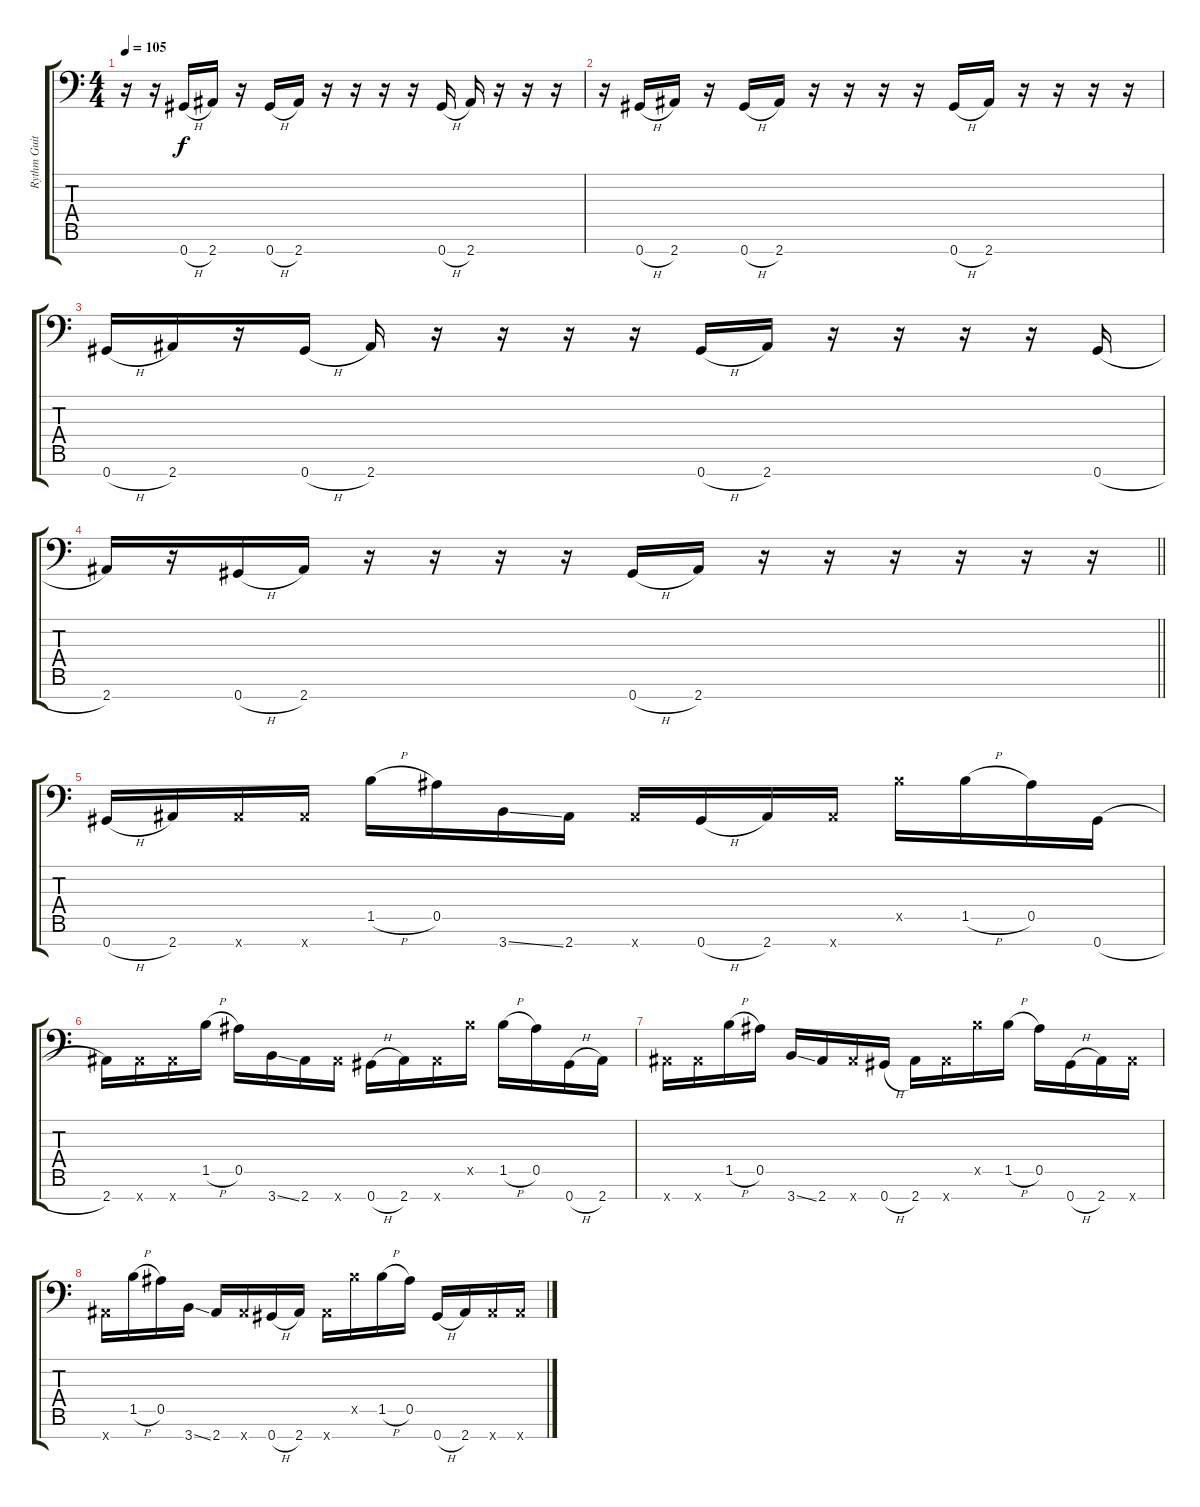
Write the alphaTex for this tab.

\track ("Rythm Guitar #2" "Rythm Guit") {instrument distortionguitar}
\staff {score tabs}
\tuning (Eb4 Bb3 F3 Eb3 Bb2 F2 Ab1) {hide}
\ts (4 4)
\tempo 105
\clef f4
\ks c
r.16{dy f} r.16 0.7{h}.16 2.7.16 r.16 0.7{h}.16 2.7.16 r.16 r.16 r.16 r.16 0.7{h}.16 2.7.16 r.16 r.16 r.16 |
r.16 0.7{h}.16 2.7.16 r.16 0.7{h}.16 2.7.16 r.16 r.16 r.16 r.16 0.7{h}.16 2.7.16 r.16 r.16 r.16 r.16 |
0.7{h}.16 2.7.16 r.16 0.7{h}.16 2.7.16 r.16 r.16 r.16 r.16 0.7{h}.16 2.7.16 r.16 r.16 r.16 r.16 0.7{h}.16 |
\barLineRight lightlight
2.7.16 r.16 0.7{h}.16 2.7.16 r.16 r.16 r.16 r.16 0.7{h}.16 2.7.16 r.16 r.16 r.16 r.16 r.16 r.16 |
\section ("" "")
0.7{h}.16 2.7.16 2.7{x}.16 2.7{x}.16 1.5{h}.16 0.5.16 3.7{ss}.16 2.7.16 2.7{x}.16 0.7{h}.16 2.7.16 2.7{x}.16 1.5{x}.16 1.5{h}.16 0.5.16 0.7{h}.16 |
2.7.16 2.7{x}.16 2.7{x}.16 1.5{h}.16 0.5.16 3.7{ss}.16 2.7.16 2.7{x}.16 0.7{h}.16 2.7.16 2.7{x}.16 1.5{x}.16 1.5{h}.16 0.5.16 0.7{h}.16 2.7.16 |
2.7{x}.16 2.7{x}.16 1.5{h}.16 0.5.16 3.7{ss}.16 2.7.16 2.7{x}.16 0.7{h}.16 2.7.16 2.7{x}.16 1.5{x}.16 1.5{h}.16 0.5.16 0.7{h}.16 2.7.16 2.7{x}.16 |
2.7{x}.16 1.5{h}.16 0.5.16 3.7{ss}.16 2.7.16 2.7{x}.16 0.7{h}.16 2.7.16 2.7{x}.16 1.5{x}.16 1.5{h}.16 0.5.16 0.7{h}.16 2.7.16 2.7{x}.16 2.7{x}.16
